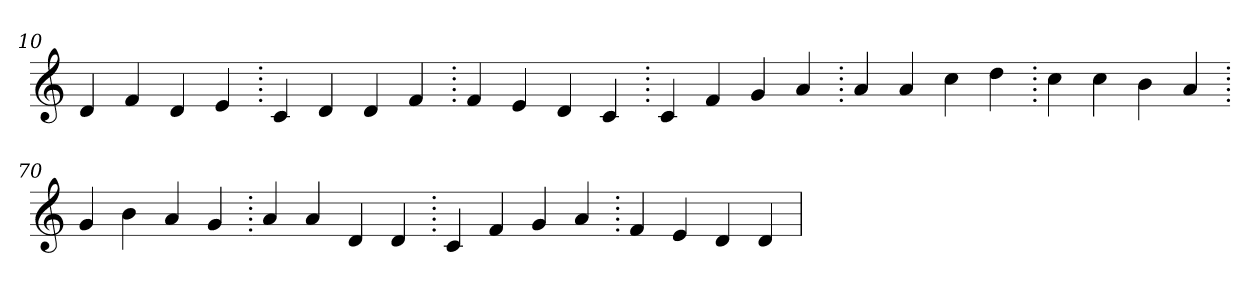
**kern
*part1
*staff1
*clefG2
=10.
4d
4f
4d
4e
=20.
4c
4d
4d
4f
=30.
4f
4e
4d
4c
=40.
4c
4f
4g
4a
=50.
4a
4a
4cc
4dd
=60.
4cc
4cc
4b
4a
=70.
4g
4b
4a
4g
=80.
4a
4a
4d
4d
=90.
4c
4f
4g
4a
=100.
4f
4e
4d
4d
=
*-
